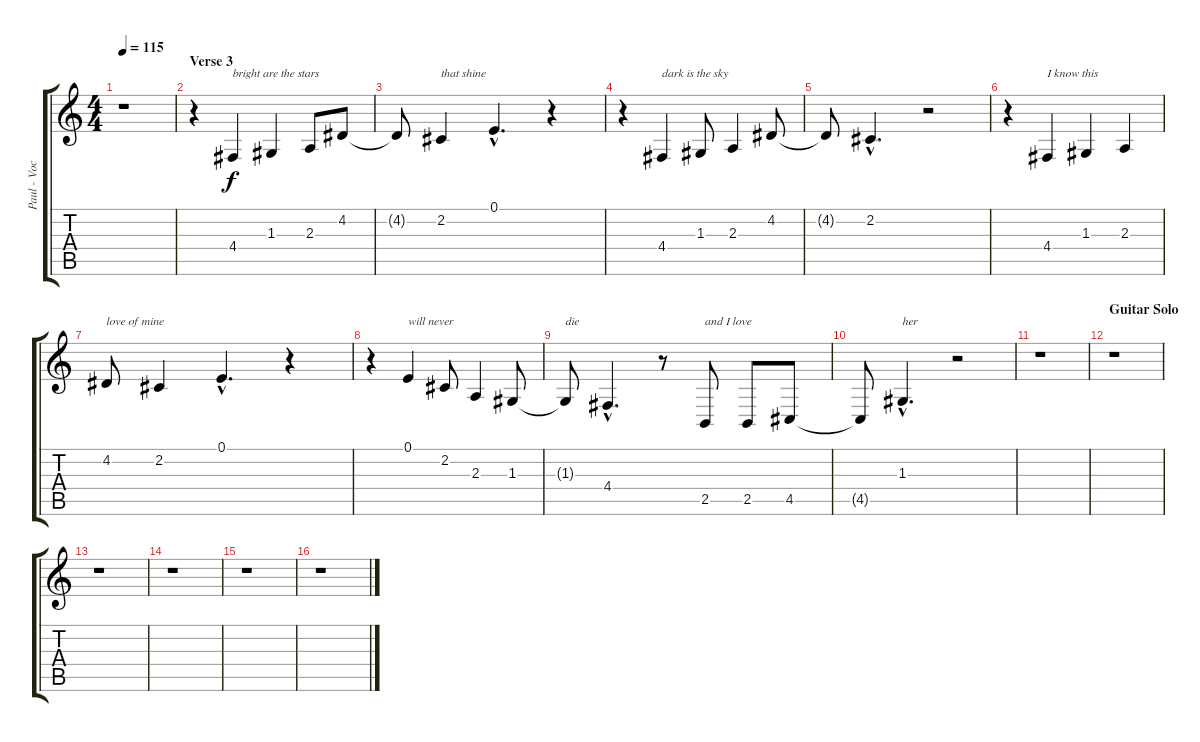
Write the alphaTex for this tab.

\track ("Paul - Vocals" "Paul - Voc") {instrument clarinet}
\staff {score tabs}
\tuning (E4 B3 G3 D3 A2 E2) {hide}
\ts (4 4)
\tempo 115
\clef g2
\ks c
r.1{dy f} |
\section ("" "Verse 3")
r.4 4.4.4{txt "bright are the stars"} 1.3.4 2.3.8 4.2.8 |
4.2{t}.8 2.2.4{txt "that shine"} 0.1{hac}.4{d} r.4 |
r.4 4.4.4{txt "dark is the sky"} 1.3.8 2.3.4 4.2.8 |
4.2{t}.8 2.2{hac}.4{d} r.2 |
r.4 4.4.4{txt "I know this"} 1.3.4 2.3.4 |
4.2.8{txt "love of mine"} 2.2.4 0.1{hac}.4{d} r.4 |
r.4 0.1.4{txt "will never"} 2.2.8 2.3.4 1.3.8 |
1.3{t}.8{txt "die"} 4.4{hac}.4{d} r.8 2.5.8{txt "and I love"} 2.5.8 4.5.8 |
4.5{t}.8 1.3{hac}.4{d txt "her"} r.2 |
r.1 |
\section ("" "Guitar Solo")
r.1 |
r.1 |
r.1 |
r.1 |
r.1
